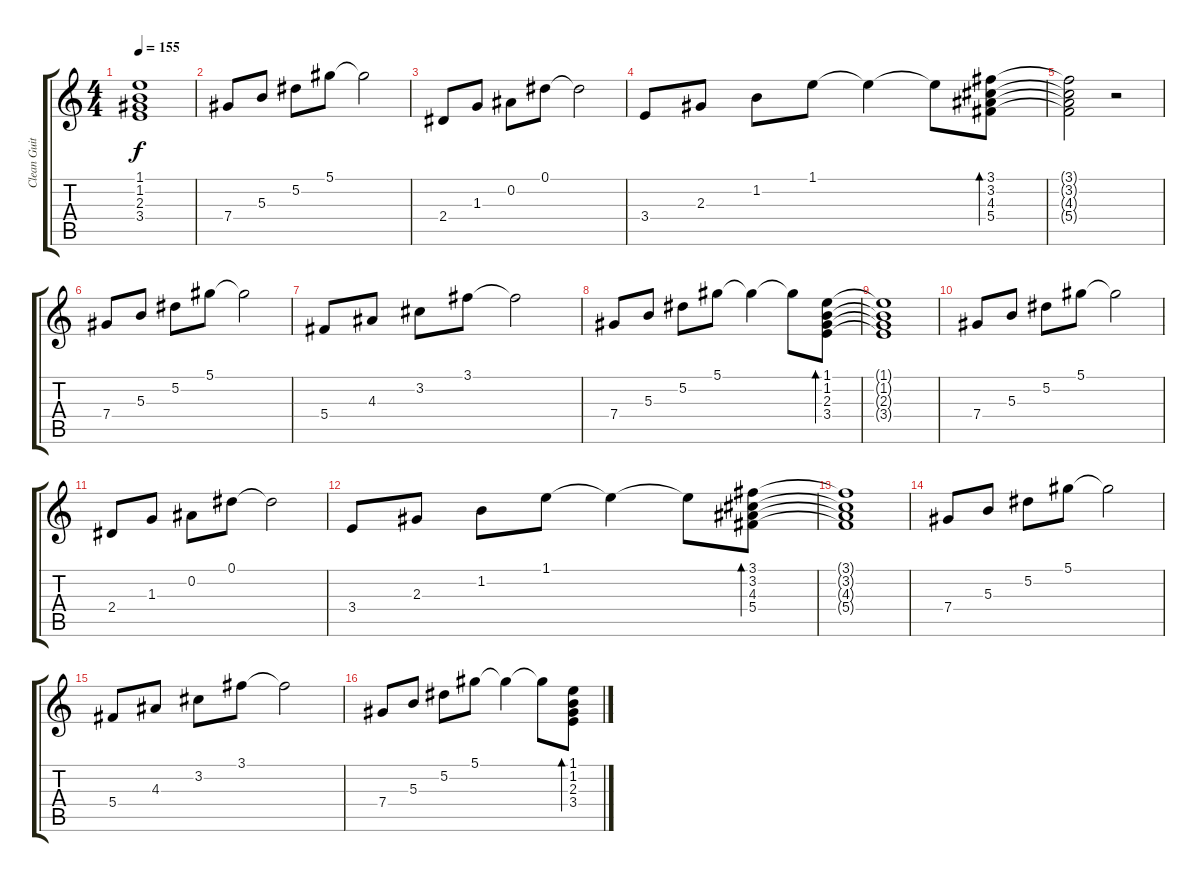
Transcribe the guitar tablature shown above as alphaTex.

\track ("Clean Guitar" "Clean Guit") {instrument electricguitarclean}
\staff {score tabs}
\tuning (Eb4 Bb3 Gb3 Db3 Ab2 Eb2) {hide}
\ts (4 4)
\tempo 155
\clef g2
\ks c
(1.1{t} 1.2{t} 2.3{t} 3.4{t}).1{dy f} |
7.4.8 5.3.8 5.2.8 5.1.8 5.1{t}.2 |
2.4.8 1.3.8 0.2.8 0.1.8 0.1{t}.2 |
3.4.8 2.3.8 1.2.8 1.1.8 1.1{t}.4 1.1{t}.8 (3.1 3.2 4.3 5.4).8{bd 240} |
(3.1{t} 3.2{t} 4.3{t} 5.4{t}).2 r.2 |
7.4.8 5.3.8 5.2.8 5.1.8 5.1{t}.2 |
5.4.8 4.3.8 3.2.8 3.1.8 3.1{t}.2 |
7.4.8 5.3.8 5.2.8 5.1.8 5.1{t}.4 5.1{t}.8 (1.1 1.2 2.3 3.4).8{bd 240} |
(1.1{t} 1.2{t} 2.3{t} 3.4{t}).1 |
7.4.8 5.3.8 5.2.8 5.1.8 5.1{t}.2 |
2.4.8 1.3.8 0.2.8 0.1.8 0.1{t}.2 |
3.4.8 2.3.8 1.2.8 1.1.8 1.1{t}.4 1.1{t}.8 (3.1 3.2 4.3 5.4).8{bd 240} |
(3.1{t} 3.2{t} 4.3{t} 5.4{t}).1 |
7.4.8 5.3.8 5.2.8 5.1.8 5.1{t}.2 |
5.4.8 4.3.8 3.2.8 3.1.8 3.1{t}.2 |
7.4.8 5.3.8 5.2.8 5.1.8 5.1{t}.4 5.1{t}.8 (1.1 1.2 2.3 3.4).8{bd 240}
